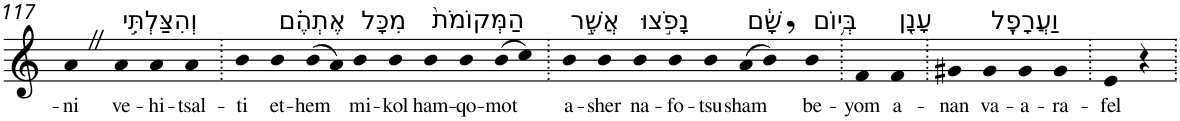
**kern	**text
*part1	*part1
*staff1	*staff1
*I"Piano	*
*I'Pno	*
!!LO:PB:g=z
*clefG2	*
*k[]	*
=117	=117
!	!LO:LY:b
4aZ	-ni
!LO:TX:a:t=וְהִצַּלְתִּ֣י	!
!	!LO:LY:b
4a	ve-
!	!LO:LY:b
4a	-hi-
!	!LO:LY:b
4a	-tsal-
=118.	=118.
!	!LO:LY:b
4b	-ti
!LO:TX:a:t=אֶתְהֶ֗ם	!
!	!LO:LY:b
4b	et-
!	!LO:LY:b
(>8b	-hem
8a)	.
!LO:TX:a:t=מִכָּל	!
!	!LO:LY:b
4b	mi-
!	!LO:LY:b
4b	-kol
!LO:TX:a:t=הַמְּקוֹמֹת֙	!
!	!LO:LY:b
4b	ham-
!	!LO:LY:b
4b	-qo-
!	!LO:LY:b
(>8b	-mot
8cc)	.
=119.	=119.
!LO:TX:a:t=אֲשֶׁ֣ר	!
!	!LO:LY:b
4b	a-
!	!LO:LY:b
4b	-sher
!LO:TX:a:t=נָפֹ֣צוּ	!
!	!LO:LY:b
4b	na-
!	!LO:LY:b
4b	-fo-
!	!LO:LY:b
4b	-tsu
!LO:TX:a:t=שָׁ֔ם	!
!	!LO:LY:b
(>8a	sham
8b,)	.
!LO:TX:a:t=בְּי֥וֹם	!
!	!LO:LY:b
4b	be-
=120.	=120.
!	!LO:LY:b
4f	-yom
!LO:TX:a:t=עָנָ֖ן	!
!	!LO:LY:b
4f	a-
=121.	=121.
!	!LO:LY:b
4g#X	-nan
!LO:TX:a:t=וַעֲרָפֶֽל	!
!	!LO:LY:b
4g#	va-
!	!LO:LY:b
4g#	-a-
!	!LO:LY:b
4g#	-ra-
=122.	=122.
!	!LO:LY:b
4e	-fel
4r	.
=.	=.
*-	*-
